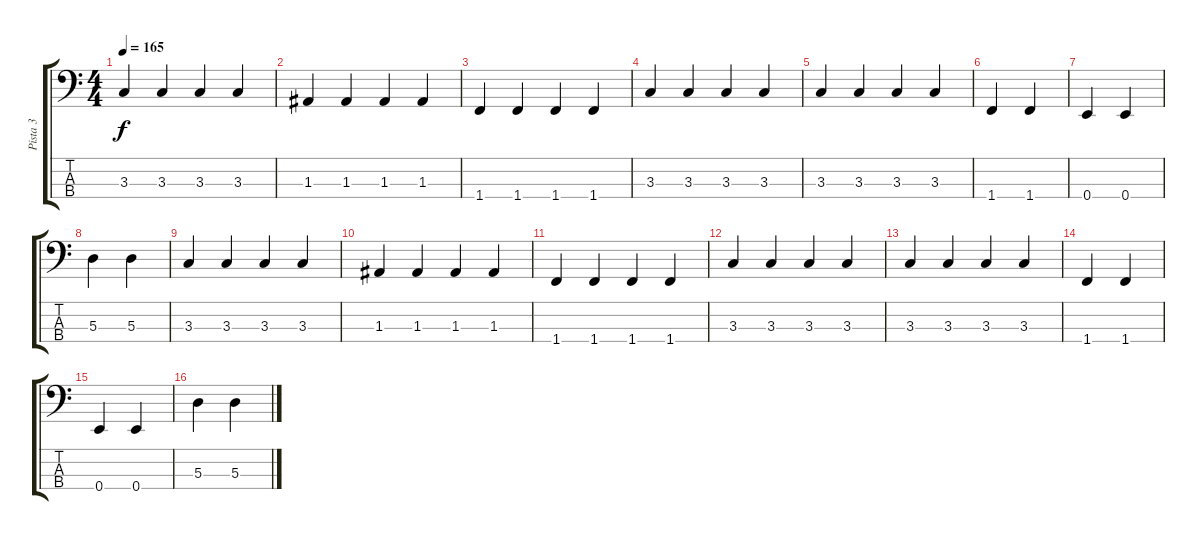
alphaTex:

\track ("Pista 3" "Pista 3") {instrument electricbassfinger}
\staff {score tabs}
\tuning (G2 D2 A1 E1) {hide}
\ts (4 4)
\tempo 165
\clef f4
\ks c
3.3.4{dy f} 3.3.4 3.3.4 3.3.4 |
1.3.4 1.3.4 1.3.4 1.3.4 |
1.4.4 1.4.4 1.4.4 1.4.4 |
3.3.4 3.3.4 3.3.4 3.3.4 |
3.3.4 3.3.4 3.3.4 3.3.4 |
1.4.4 1.4.4 |
0.4.4 0.4.4 |
5.3.4 5.3.4 |
3.3.4 3.3.4 3.3.4 3.3.4 |
1.3.4 1.3.4 1.3.4 1.3.4 |
1.4.4 1.4.4 1.4.4 1.4.4 |
3.3.4 3.3.4 3.3.4 3.3.4 |
3.3.4 3.3.4 3.3.4 3.3.4 |
1.4.4 1.4.4 |
0.4.4 0.4.4 |
5.3.4 5.3.4
